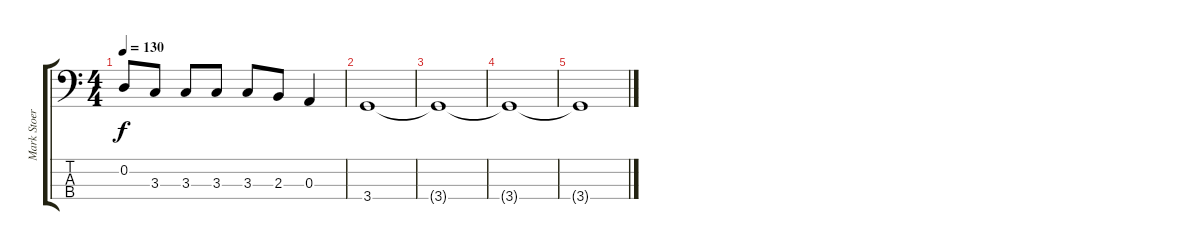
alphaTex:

\track ("Mark Stoermer" "Mark Stoer") {instrument electricbasspick}
\staff {score tabs}
\tuning (G2 D2 A1 E1) {hide}
\ts (4 4)
\tempo 130
\clef f4
\ks c
0.2.8{dy f} 3.3.8 3.3.8 3.3.8 3.3.8 2.3.8 0.3.4 |
3.4.1 |
3.4{t}.1 |
3.4{t}.1 |
3.4{t}.1
